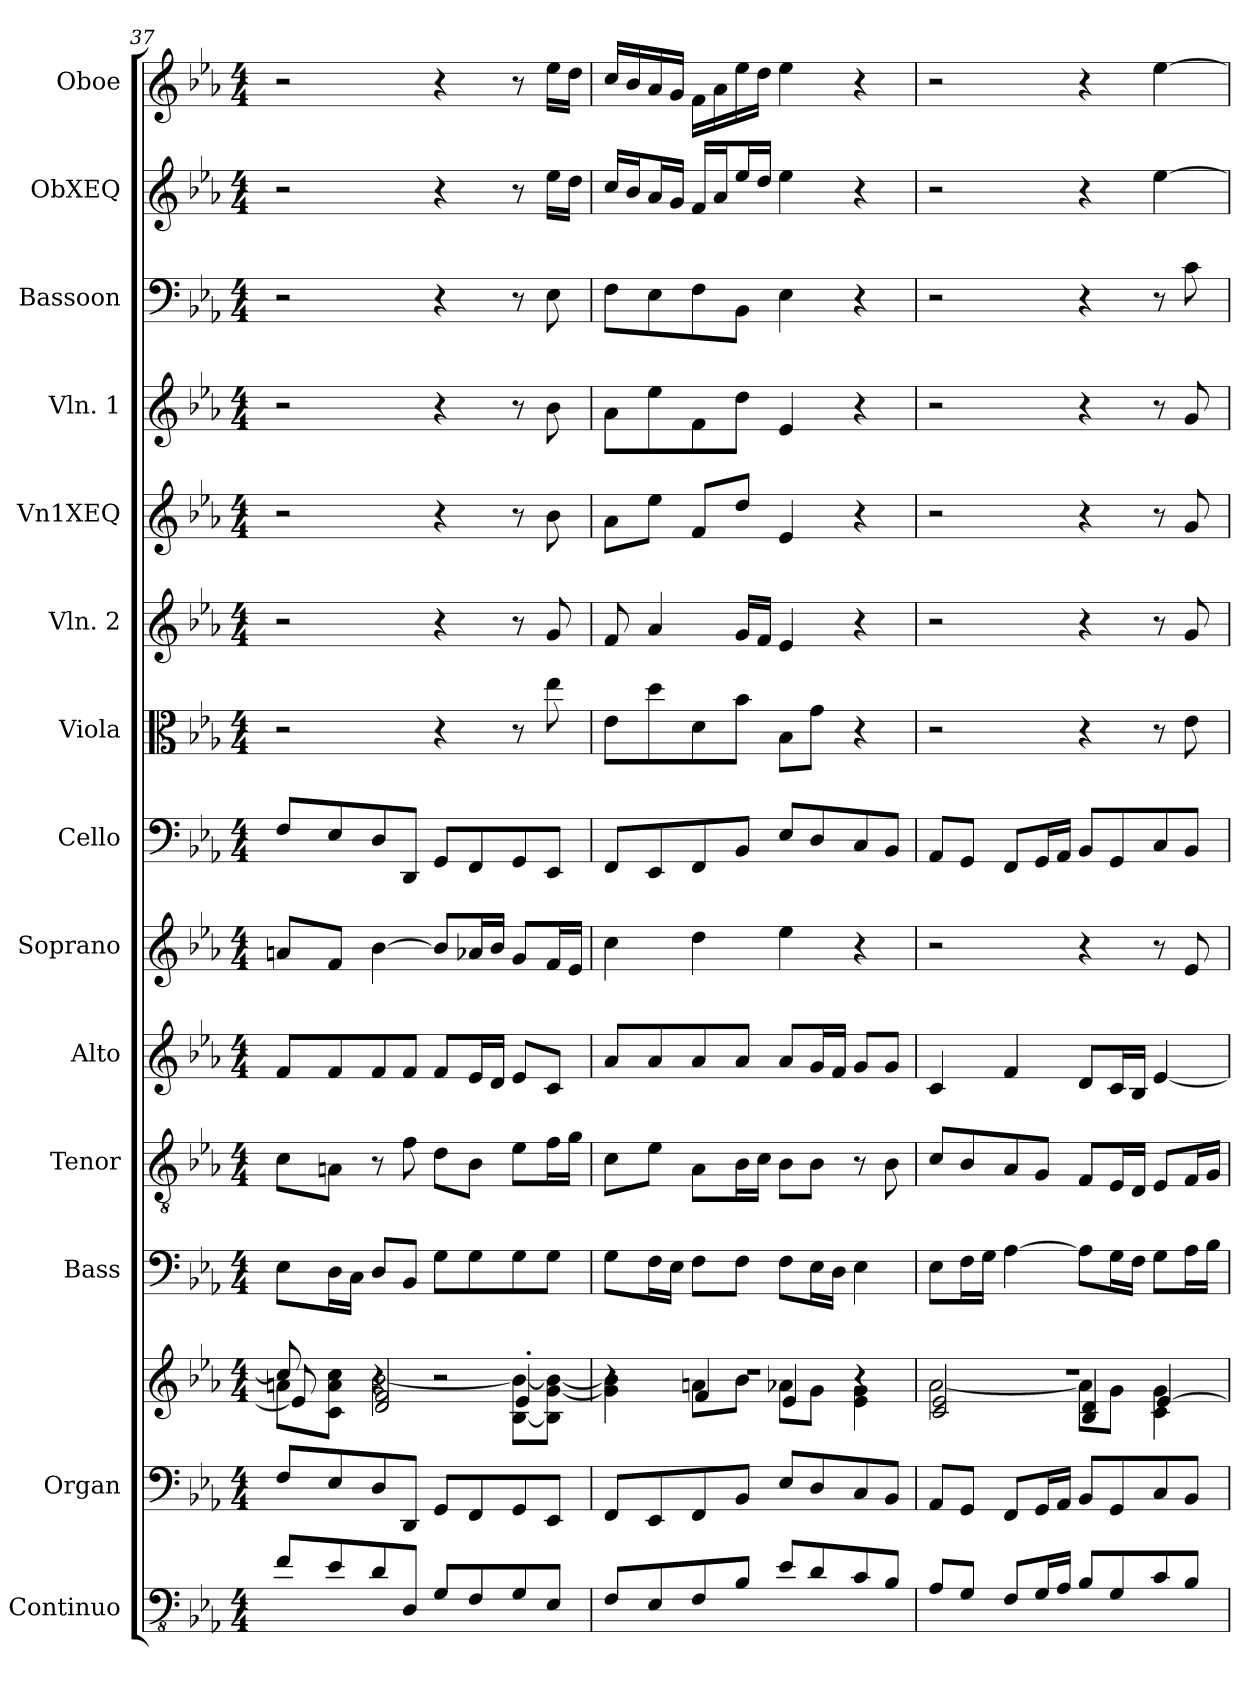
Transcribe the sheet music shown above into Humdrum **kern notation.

**kern	**kern	**kern	**kern	**kern	**kern	**kern	**kern	**kern	**kern	**kern	**kern	**kern	**kern	**kern
*part14	*part13	*part13	*part12	*part11	*part10	*part9	*part8	*part7	*part6	*part5	*part4	*part3	*part2	*part1
*staff15	*staff14	*staff13	*staff12	*staff11	*staff10	*staff9	*staff8	*staff7	*staff6	*staff5	*staff4	*staff3	*staff2	*staff1
*I"Continuo	*I"Organ	*	*I"Bass	*I"Tenor	*I"Alto	*I"Soprano	*I"Cello	*I"Viola	*I"Vln. 2	*I"Vn1XEQ	*I"Vln. 1	*I"Bassoon	*I"ObXEQ	*I"Oboe
*I'Cto	*I'Org.	*	*I'B.	*I'T.	*I'A.	*I'S.	*	*I'Vla..	*I'Vn. 2	*I'V1X.	*I'Vn.1	*I'Bsn.	*I'ObXEQ	*I'Ob.
*clefFv4	*clefF4	*clefG2	*clefF4	*clefGv2	*clefG2	*clefG2	*clefF4	*clefC3	*clefG2	*clefG2	*clefG2	*clefF4	*clefG2	*clefG2
*ITrd7c12	*	*	*	*	*	*	*	*	*	*	*	*	*	*
*k[b-e-a-]	*k[b-e-a-]	*k[b-e-a-]	*k[b-e-a-]	*k[b-e-a-]	*k[b-e-a-]	*k[b-e-a-]	*k[b-e-a-]	*k[b-e-a-]	*k[b-e-a-]	*k[b-e-a-]	*k[b-e-a-]	*k[b-e-a-]	*k[b-e-a-]	*k[b-e-a-]
*M4/4	*M4/4	*M4/4	*M4/4	*M4/4	*M4/4	*M4/4	*M4/4	*M4/4	*M4/4	*M4/4	*M4/4	*M4/4	*M4/4	*M4/4
=37	=37	=37	=37	=37	=37	=37	=37	=37	=37	=37	=37	=37	=37	=37
*	*	*^	*	*	*	*	*	*	*	*	*	*	*	*
*	*	*	*^	*	*	*	*	*	*	*	*	*	*	*	*
8FF/L	8F/L	8cc/]	8an\L	8e-/]	8E-\L	8c\L	8f/L	8an/L	8F/L	2r	2r	2r	2r	2r	2r	2r
8EE-/	8E-/	8r	8c\ 8a\ 8cc\J	8r	16D\L	8An\J	8f/	8f/J	8E-/	.	.	.	.	.	.	.
.	.	.	.	.	16C\JJ	.	.	.	.	.	.	.	.	.	.	.
8DD/	8D/	4r	[2b-\	2d/ 2f/	8D/L	8r	8f/	[4b-\	8D/	.	.	.	.	.	.	.
8DDD/J	8DD/J	.	.	.	8BB-/J	8f\	8f/J	.	8DD/J	.	.	.	.	.	.	.
8GGG/L	8GG/L	2r	.	.	8G\L	8d\L	8f/L	8b-/L]	8GG/L	4r	4r	4r	4r	4r	4r	4r
8FFF/	8FF/	.	.	.	8G\	8B-\J	16e-/L	16a-X/L	8FF/	.	.	.	.	.	.	.
.	.	.	.	.	.	.	16d/JJ	16b-/JJ	.	.	.	.	.	.	.	.
8GGG/	8GG/	.	[8B-\ 8b-\_L	4e-'/	8G\	8e-\L	8e-/L	8g/L	8GG/	8r	8r	8r	8r	8r	8r	8r
8EEE-/J	8EE-/J	.	8B-\] [8g\ 8b-\_J	.	8G\J	16f\L	8c/J	16f/L	8EE-/J	8ee-\	8g/	8b-\	8b-\	8E-\	16ee-\LL	16ee-\LL
.	.	.	.	.	.	16g\JJ	.	16e-/JJ	.	.	.	.	.	.	16dd\JJ	16dd\JJ
=38	=38	=38	=38	=38	=38	=38	=38	=38	=38	=38	=38	=38	=38	=38	=38	=38
8FFF/L	8FF/L	1r	4g\] 4b-\]	4r	8G\L	8c\L	8a-/L	4cc\	8FF/L	8e-\L	8f/	8a-\L	8a-\L	8F\L	16cc/LL	16cc/LL
.	.	.	.	.	.	.	.	.	.	.	.	.	.	.	16b-/J	16b-/
8EEE-/	8EE-/	.	.	.	16F\L	8e-\J	8a-/	.	8EE-/	8dd\	4a-/	8ee-\J	8ee-\	8E-\	16a-/L	16a-/
.	.	.	.	.	16E-\JJ	.	.	.	.	.	.	.	.	.	16g/JJ	16g/JJ
8FFF/	8FF/	.	8an\L	4f/	8F\L	8A-\L	8a-/	4dd\	8FF/	8d\	.	8f/L	8f\	8F\	16f/LL	16f\LL
.	.	.	.	.	.	.	.	.	.	.	.	.	.	.	16a-/J	16a-\
8BBB-/J	8BB-/J	.	8b-\J	.	8F\J	16B-\L	8a-/J	.	8BB-/J	8b-\J	16g/LL	8dd/J	8dd\J	8BB-\J	16ee-/L	16ee-\
.	.	.	.	.	.	16c\JJ	.	.	.	.	16f/JJ	.	.	.	16dd/JJ	16dd\JJ
8EE-/L	8E-/L	.	8a-X\L	4e-/	8F\L	8B-\L	8a-/L	4ee-\	8E-/L	8B-\L	4e-/	4e-/	4e-/	4E-\	4ee-\	4ee-\
8DD/	8D/	.	8g\J	.	16E-\L	8B-\J	16g/L	.	8D/	8g\J	.	.	.	.	.	.
.	.	.	.	.	16D\JJ	.	16f/JJ	.	.	.	.	.	.	.	.	.
8CC/	8C/	.	4e-\ 4g\	4r	4E-\	8r	8g/L	4r	8C/	4r	4r	4r	4r	4r	4r	4r
8BBB-/J	8BB-/J	.	.	.	.	8B-\	8g/J	.	8BB-/J	.	.	.	.	.	.	.
!!LO:PB:g=z
=39	=39	=39	=39	=39	=39	=39	=39	=39	=39	=39	=39	=39	=39	=39	=39	=39
8AAA-/L	8AA-/L	1r	[2a-\	2c/ 2e-/	8E-\L	8c/L	4c/	2r	8AA-/L	2r	2r	2r	2r	2r	2r	2r
8GGG/J	8GG/J	.	.	.	16F\L	8B-/	.	.	8GG/J	.	.	.	.	.	.	.
.	.	.	.	.	16G\JJ	.	.	.	.	.	.	.	.	.	.	.
8FFF/L	8FF/L	.	.	.	[4A-\	8A-/	4f/	.	8FF/L	.	.	.	.	.	.	.
16GGG/L	16GG/L	.	.	.	.	8G/J	.	.	16GG/L	.	.	.	.	.	.	.
16AAA-/JJ	16AA-/JJ	.	.	.	.	.	.	.	16AA-/JJ	.	.	.	.	.	.	.
8BBB-/L	8BB-/L	.	8a-\L]	4B-/ 4d/	8A-\L]	8F/L	8d/L	4r	8BB-/L	4r	4r	4r	4r	4r	4r	4r
8GGG/	8GG/	.	8g\J	.	16G\L	16E-/L	16c/L	.	8GG/	.	.	.	.	.	.	.
.	.	.	.	.	16F\JJ	16D/JJ	16B-/JJ	.	.	.	.	.	.	.	.	.
8CC/	8C/	.	4c\ 4g\	[4e-/	8G\L	8E-/L	[4e-/	8r	8C/	8r	8r	8r	8r	8r	[4ee-\	[4ee-\
8BBB-/J	8BB-/J	.	.	.	16A-\L	16F/L	.	8e-/	8BB-/J	8e-\	8g/	8g/	8g/	8c\	.	.
.	.	.	.	.	16B-\JJ	16G/JJ	.	.	.	.	.	.	.	.	.	.
*	*	*v	*v	*v	*	*	*	*	*	*	*	*	*	*	*	*
=	=	=	=	=	=	=	=	=	=	=	=	=	=	=
*-	*-	*-	*-	*-	*-	*-	*-	*-	*-	*-	*-	*-	*-	*-
